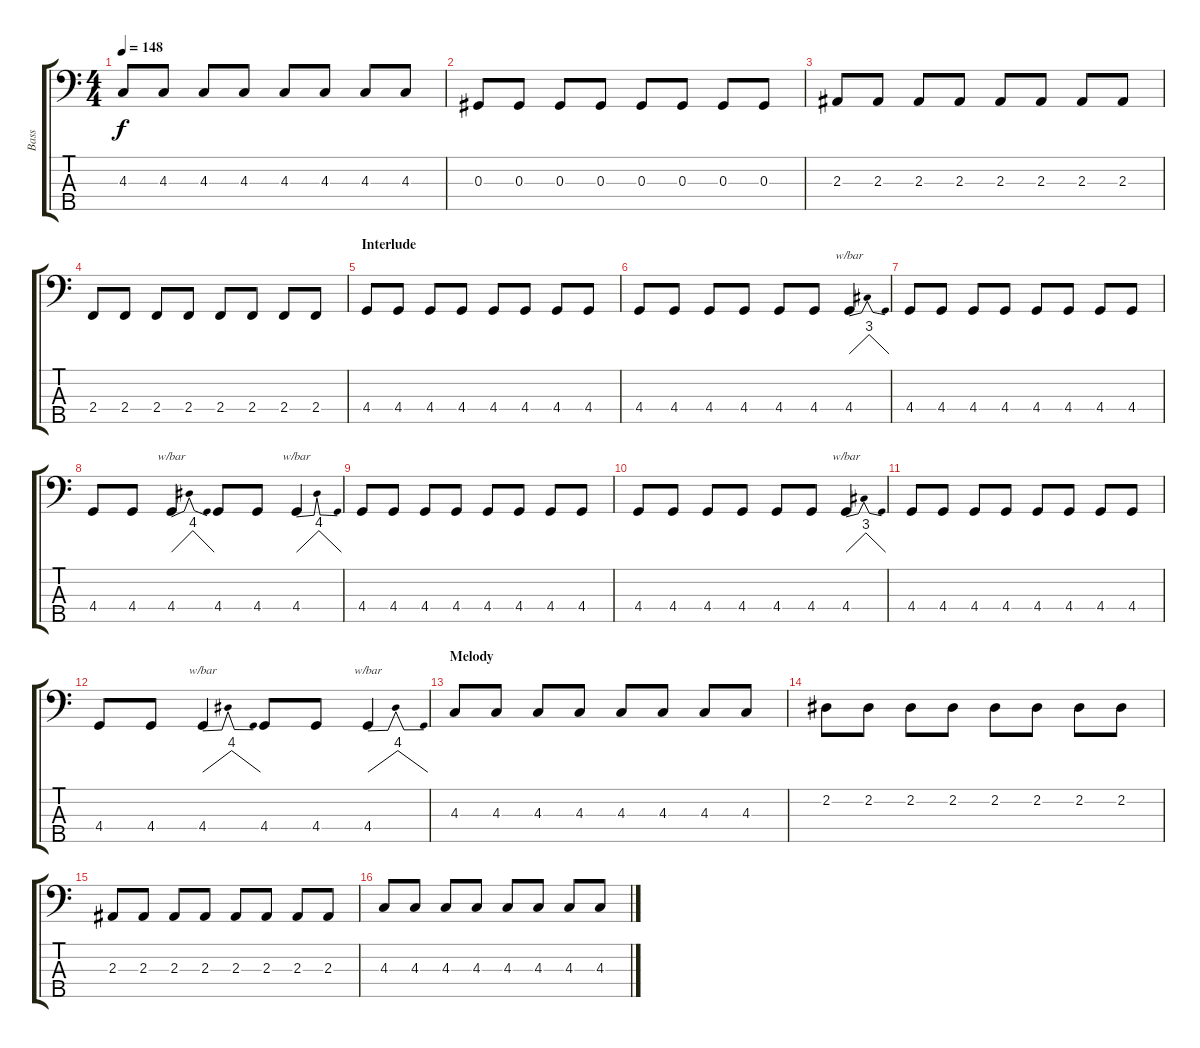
\track ("Bass" "Bass") {instrument electricbasspick}
\staff {score tabs}
\tuning (Gb2 Db2 Ab1 Eb1 Bb0) {hide}
\ts (4 4)
\tempo 148
\clef f4
\ks c
4.3.8{dy f} 4.3.8 4.3.8 4.3.8 4.3.8 4.3.8 4.3.8 4.3.8 |
0.3.8 0.3.8 0.3.8 0.3.8 0.3.8 0.3.8 0.3.8 0.3.8 |
2.3.8 2.3.8 2.3.8 2.3.8 2.3.8 2.3.8 2.3.8 2.3.8 |
2.4.8 2.4.8 2.4.8 2.4.8 2.4.8 2.4.8 2.4.8 2.4.8 |
\section ("" "Interlude")
4.4.8 4.4.8 4.4.8 4.4.8 4.4.8 4.4.8 4.4.8 4.4.8 |
4.4.8 4.4.8 4.4.8 4.4.8 4.4.8 4.4.8 4.4.4{tbe (dip default 0 0 30 12 60 0)} |
4.4.8 4.4.8 4.4.8 4.4.8 4.4.8 4.4.8 4.4.8 4.4.8 |
4.4.8 4.4.8 4.4.4{tbe (dip default 0 0 30 16 60 0)} 4.4.8 4.4.8 4.4.4{tbe (dip default 0 0 30 16 60 0)} |
4.4.8 4.4.8 4.4.8 4.4.8 4.4.8 4.4.8 4.4.8 4.4.8 |
4.4.8 4.4.8 4.4.8 4.4.8 4.4.8 4.4.8 4.4.4{tbe (dip default 0 0 30 12 60 0)} |
4.4.8 4.4.8 4.4.8 4.4.8 4.4.8 4.4.8 4.4.8 4.4.8 |
4.4.8 4.4.8 4.4.4{tbe (dip default 0 0 30 16 60 0)} 4.4.8 4.4.8 4.4.4{tbe (dip default 0 0 30 16 60 0)} |
\section ("" "Melody")
4.3.8 4.3.8 4.3.8 4.3.8 4.3.8 4.3.8 4.3.8 4.3.8 |
2.2.8 2.2.8 2.2.8 2.2.8 2.2.8 2.2.8 2.2.8 2.2.8 |
2.3.8 2.3.8 2.3.8 2.3.8 2.3.8 2.3.8 2.3.8 2.3.8 |
4.3.8 4.3.8 4.3.8 4.3.8 4.3.8 4.3.8 4.3.8 4.3.8
